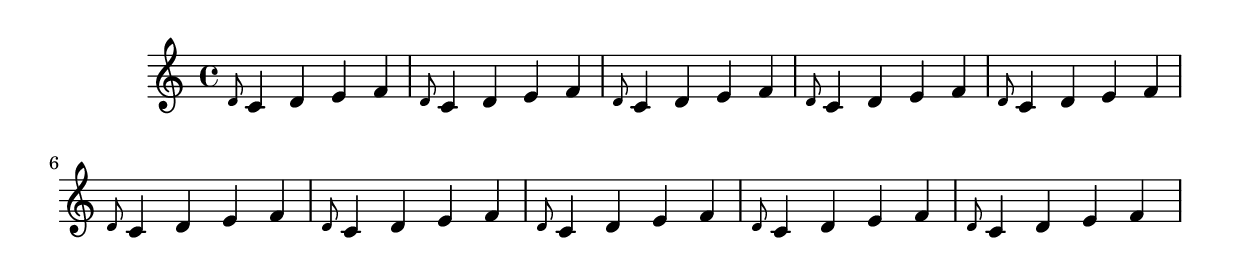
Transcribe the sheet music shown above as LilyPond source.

\version "2.11.51"
\header {
  texidoc = "When grace notes are entered with unfolded repeats,
line breaks take place before  grace  notes.
"
}



\context Voice \relative c'{
  \repeat unfold  10 {\grace d8 c4 d e f}

}


